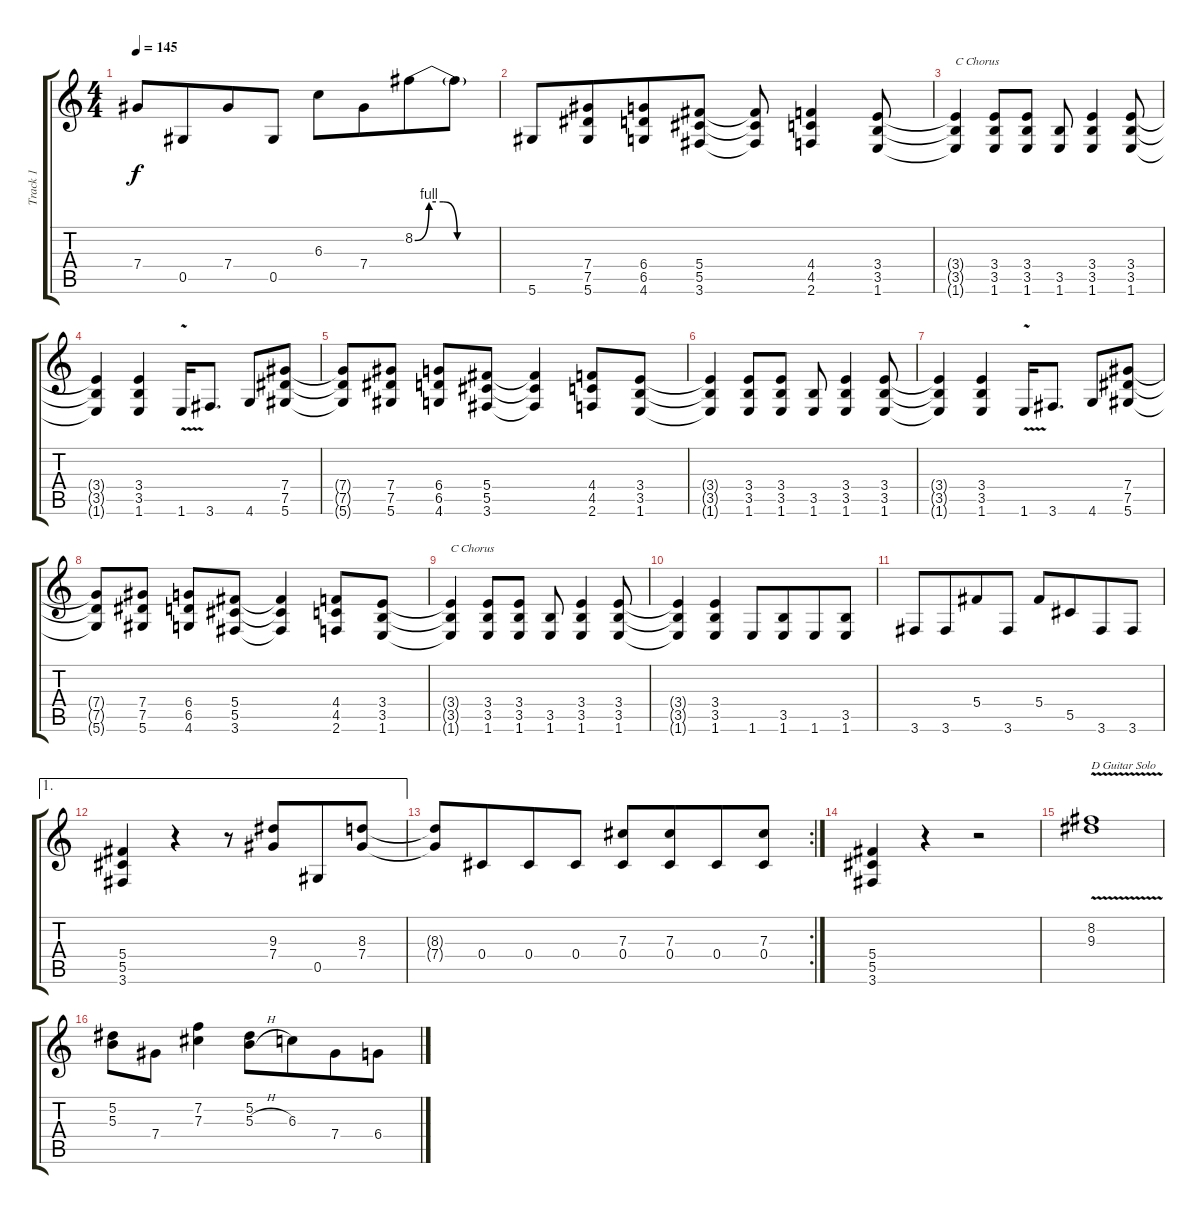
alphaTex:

\track ("Track 1" "Track 1") {instrument overdrivenguitar}
\staff {score tabs}
\tuning (Eb4 Bb3 Gb3 Db3 Ab2 Eb2) {hide}
\ts (4 4)
\tempo 145
\clef g2
\ks c
7.4{t}.8{dy f} 0.5.8{beam merge} 7.4.8 0.5.8 6.3.8 7.4.8{beam merge} 8.2{be (custom 0 0 10 4 20 4 30 0 60 0)}.8 8.2{t}.8 |
5.6.8 (7.4 7.5 5.6).8{beam merge} (6.4 6.5 4.6).8 (5.4 5.5 3.6).8 (5.4{t} 5.5{t} 3.6{t}).8 (4.4 4.5 2.6).4 (3.4 3.5 1.6).8 |
(3.4{t} 3.5{t} 1.6{t}).4{txt "C Chorus"} (3.4 3.5 1.6).8 (3.4 3.5 1.6).8 (3.5 1.6).8 (3.4 3.5 1.6).4 (3.4 3.5 1.6).8 |
(3.4{t} 3.5{t} 1.6{t}).4 (3.4 3.5 1.6).4 1.6{v}.16 3.6.8{d} 4.6.8 (7.4 7.5 5.6).8 |
(7.4{t} 7.5{t} 5.6{t}).8 (7.4 7.5 5.6).8 (6.4 6.5 4.6).8 (5.4 5.5 3.6).8 (5.4{t} 5.5{t} 3.6{t}).4 (4.4 4.5 2.6).8 (3.4 3.5 1.6).8 |
(3.4{t} 3.5{t} 1.6{t}).4 (3.4 3.5 1.6).8 (3.4 3.5 1.6).8 (3.5 1.6).8 (3.4 3.5 1.6).4 (3.4 3.5 1.6).8 |
(3.4{t} 3.5{t} 1.6{t}).4 (3.4 3.5 1.6).4 1.6{v}.16 3.6.8{d} 4.6.8 (7.4 7.5 5.6).8 |
(7.4{t} 7.5{t} 5.6{t}).8 (7.4 7.5 5.6).8 (6.4 6.5 4.6).8 (5.4 5.5 3.6).8 (5.4{t} 5.5{t} 3.6{t}).4 (4.4 4.5 2.6).8 (3.4 3.5 1.6).8 |
(3.4{t} 3.5{t} 1.6{t}).4{txt "C Chorus"} (3.4 3.5 1.6).8 (3.4 3.5 1.6).8 (3.5 1.6).8 (3.4 3.5 1.6).4 (3.4 3.5 1.6).8 |
(3.4{t} 3.5{t} 1.6{t}).4 (3.4 3.5 1.6).4 1.6.8{beam merge} (3.5 1.6).8{beam merge} 1.6.8{beam merge} (3.5 1.6).8 |
3.6.8 3.6.8{beam merge} 5.4.8 3.6.8 5.4.8{beam Up} 5.5.8{beam Up beam merge} 3.6.8{beam Up} 3.6.8{beam Up} |
\ae 1
(5.4 5.5 3.6).4 r.4 r.8 (9.3 7.4).8{beam merge} 0.5.8 (8.3 7.4).8 |
\rc 2
(8.3{t} 7.4{t}).8 0.4.8{beam merge} 0.4.8 0.4.8 (7.3 0.4).8 (7.3 0.4).8{beam merge} 0.4.8 (7.3 0.4).8 |
(5.4 5.5 3.6).4 r.4 r.2 |
(8.2{v} 9.3{v}).1{txt "D Guitar Solo"} |
(5.2 5.3).8 7.4.8 (7.2 7.3).4 (5.2 5.3{h}).8 6.3.8{beam merge} 7.4.8 6.4.8
